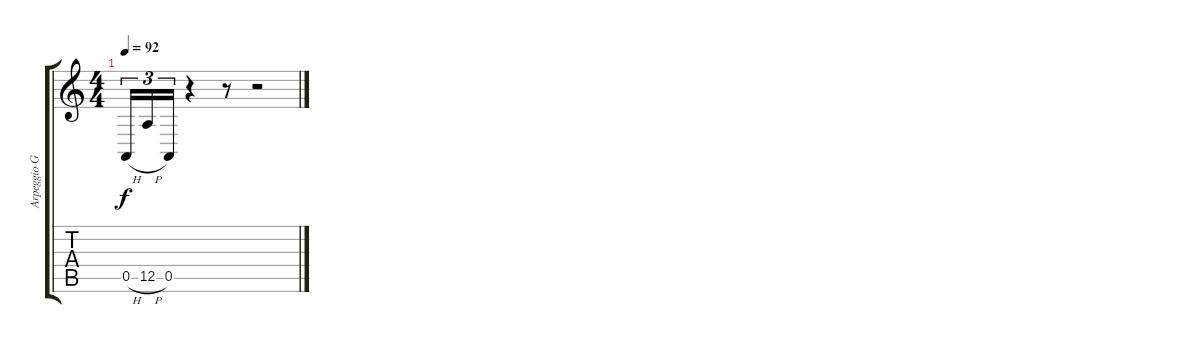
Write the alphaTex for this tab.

\track ("Arpeggio Guitar" "Arpeggio G") {instrument lead4chiff}
\staff {score tabs}
\tuning (E4 B3 G3 D3 A2 E2) {hide}
\ts (4 4)
\tempo 92
\clef g2
\ks c
0.5{h}.16{tu (3 2) dy f} 12.5{h}.16{tu (3 2)} 0.5.16{tu (3 2)} r.4 r.8 r.2
